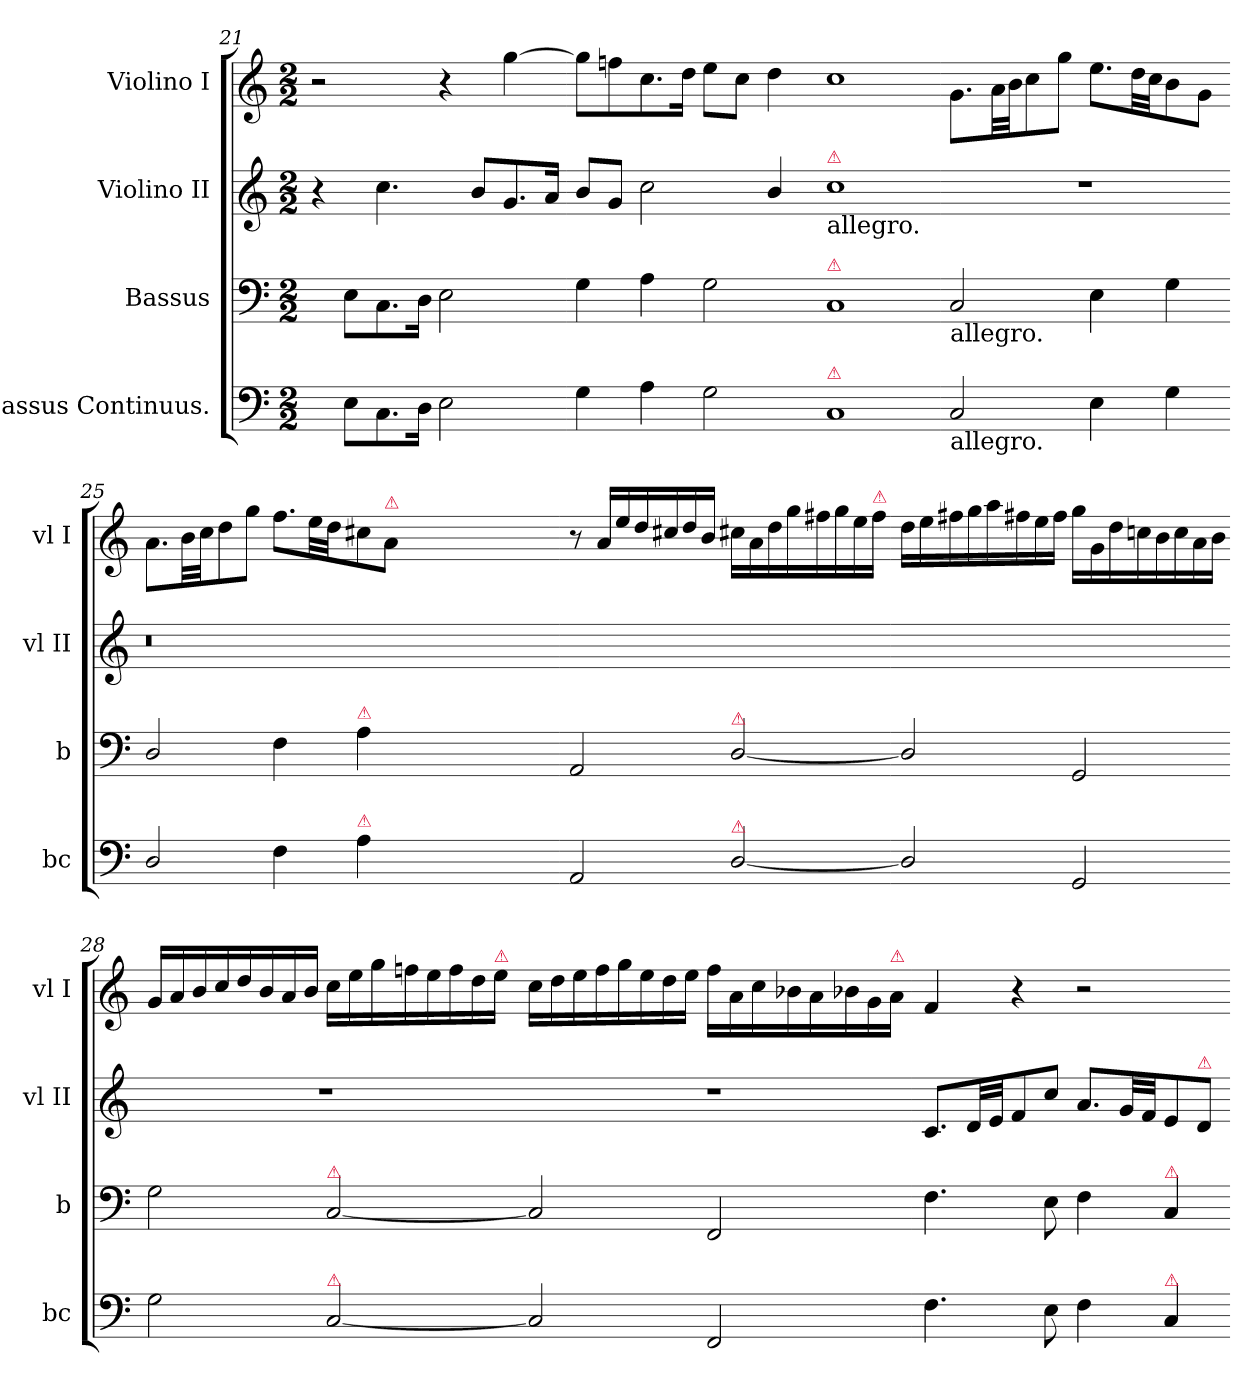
**kern	**kern	**kern	**kern
*part4	*part3	*part2	*part1
*staff4	*staff3	*staff2	*staff1
*I"Bassus Continuus.	*I"Bassus	*I"Violino II	*I"Violino I
*I'bc	*I'b	*I'vl II	*I'vl I
*clefF4	*clefF4	*clefG2	*clefG2
*k[]	*k[]	*k[]	*k[]
*C:	*C:	*C:	*C:
*M2/2	*M2/2	*M2/2	*M2/2
=21	=21	=21	=21
8ryy	8ryy	4r	2r
8E\L	8E\L	.	.
8.C\	8.C\	4.cc\	.
16D\Jk	16D\Jk	.	.
2E\	2E\	.	4r
.	.	8b/L	.
.	.	8.g/	[4gg\
.	.	16a/Jk	.
=22-	=22-	=22-	=22-
4G\	4G\	8b/L	8gg\L]
.	.	8g/J	8ffn\
4A\	4A\	2cc\	8.cc\
.	.	.	16dd\Jk
2G\	2G\	.	8ee\L
.	.	.	8cc\J
.	.	4b/	4dd\
=23-	=23-	=23-	=23-
!	!	!LO:TX:a:color=crimson:t=⚠	!
!	!	!LO:TX:b:t=allegro.	!
!	!LO:TX:a:color=crimson:t=⚠	!	!
!LO:TX:a:color=crimson:t=⚠	!	!	!
1C	1C	1cc	1cc
=24-	=24-	=24-	=24-
!	!LO:TX:b:t=allegro.	!	!
!LO:TX:b:t=allegro.	!	!	!
2C/	2C/	1r	8.g\L
.	.	.	32a\LL
.	.	.	32b\JJ
.	.	.	8cc\
.	.	.	8gg\J
4E\	4E\	.	8.ee\L
.	.	.	32dd\LL
.	.	.	32cc\JJ
4G\	4G\	.	8b\
.	.	.	8g\J
=25-	=25-	=25-	=25-
2D/	2D/	0.r	8.a\L
.	.	.	32b\LL
.	.	.	32cc\JJ
.	.	.	8dd\
.	.	.	8gg\J
4F\	4F\	.	8.ff\L
.	.	.	32ee\LL
.	.	.	32dd\JJ
!	!LO:TX:a:color=crimson:t=⚠	!	!
!LO:TX:a:color=crimson:t=⚠	!	!	!
4A\	4A\	.	8cc#X\
!	!	!	!LO:TX:a:color=crimson:t=⚠
.	.	.	8a\J
0ryy	0ryy	.	0ryy
=26-	=26-	=26-	=26-
2AA/	2AA/	1ryy	8r
.	.	.	16a/LL
.	.	.	16ee/
.	.	.	16dd/
.	.	.	16cc#X/
.	.	.	16dd/
.	.	.	16b/JJ
!	!LO:TX:a:color=crimson:t=⚠	!	!
!LO:TX:a:color=crimson:t=⚠	!	!	!
[2D/	[2D/	.	16cc#X\LL
.	.	.	16a\
.	.	.	16dd\
.	.	.	16gg\
.	.	.	16ff#X\
.	.	.	16gg\
.	.	.	16ee\
!	!	!	!LO:TX:a:color=crimson:t=⚠
.	.	.	16ff#\JJ
=27-	=27-	=27-	=27-
2D/]	2D/]	1ryy	16dd\LL
.	.	.	16ee\
.	.	.	16ff#X\
.	.	.	16gg\
.	.	.	16aa\
.	.	.	16ff#X\
.	.	.	16ee\
.	.	.	16ff#\JJ
2GG/	2GG/	.	16gg\LL
.	.	.	16g\
.	.	.	16dd\
.	.	.	16ccn\
.	.	.	16b\
.	.	.	16cc\
.	.	.	16a\
.	.	.	16b\JJ
=28-	=28-	=28-	=28-
2G\	2G\	1r	16g/LL
.	.	.	16a/
.	.	.	16b/
.	.	.	16cc/
.	.	.	16dd/
.	.	.	16b/
.	.	.	16a/
.	.	.	16b/JJ
!	!LO:TX:a:color=crimson:t=⚠	!	!
!LO:TX:a:color=crimson:t=⚠	!	!	!
[2C/	[2C/	.	16cc\LL
.	.	.	16ee\
.	.	.	16gg\
.	.	.	16ffn\
.	.	.	16ee\
.	.	.	16ff\
.	.	.	16dd\
!	!	!	!LO:TX:a:color=crimson:t=⚠
.	.	.	16ee\JJ
=29-	=29-	=29-	=29-
2C/]	2C/]	1r	16cc\LL
.	.	.	16dd\
.	.	.	16ee\
.	.	.	16ff\
.	.	.	16gg\
.	.	.	16ee\
.	.	.	16dd\
.	.	.	16ee\JJ
2FF/	2FF/	.	16ff\LL
.	.	.	16a\
.	.	.	16cc\
.	.	.	16b-X\
.	.	.	16a\
.	.	.	16b-X\
.	.	.	16g\
!	!	!	!LO:TX:a:color=crimson:t=⚠
.	.	.	16a\JJ
=30-	=30-	=30-	=30-
4.F\	4.F\	8.c/L	4f/
.	.	32d/LL	.
.	.	32e/JJ	.
.	.	8f/	4r
8E\	8E\	8cc/J	.
4F\	4F\	8.a/L	2r
.	.	32g/LL	.
.	.	32f/JJ	.
!	!LO:TX:a:color=crimson:t=⚠	!	!
!LO:TX:a:color=crimson:t=⚠	!	!	!
4C/	4C/	8e/	.
!	!	!LO:TX:a:color=crimson:t=⚠	!
.	.	8d/J	.
=-	=-	=-	=-
*-	*-	*-	*-
